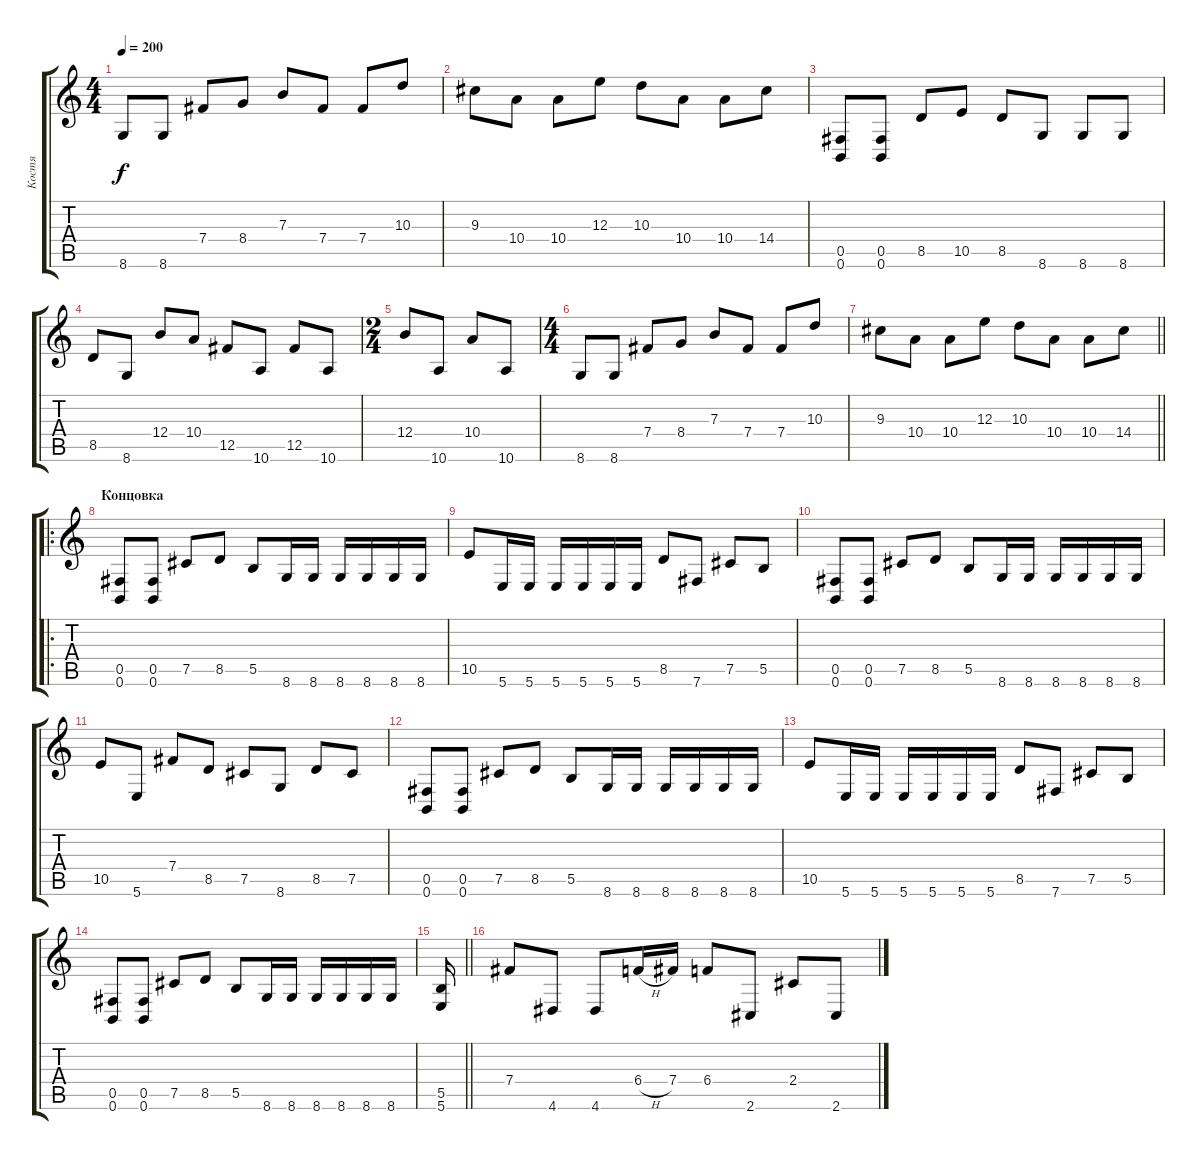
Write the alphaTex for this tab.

\track ("Костя" "Костя") {instrument distortionguitar}
\staff {score tabs}
\tuning (Db4 Ab3 E3 B2 Gb2 B1) {hide}
\ts (4 4)
\tempo 200
\clef g2
\ks c
8.6.8{dy f} 8.6.8 7.4.8 8.4.8 7.3.8 7.4.8 7.4.8 10.3.8 |
9.3.8 10.4.8 10.4.8 12.3.8 10.3.8 10.4.8 10.4.8 14.4.8 |
(0.5 0.6).8 (0.5 0.6).8 8.5.8 10.5.8 8.5.8 8.6.8 8.6.8 8.6.8 |
8.5.8 8.6.8 12.4.8 10.4.8 12.5.8 10.6.8 12.5.8 10.6.8 |
\ts (2 4)
12.4.8 10.6.8 10.4.8 10.6.8 |
\ts (4 4)
8.6.8 8.6.8 7.4.8 8.4.8 7.3.8 7.4.8 7.4.8 10.3.8 |
\barLineRight lightlight
9.3.8 10.4.8 10.4.8 12.3.8 10.3.8 10.4.8 10.4.8 14.4.8 |
\ro
\section ("" "Концовка")
(0.5 0.6).8 (0.5 0.6).8 7.5.8 8.5.8 5.5.8 8.6.16 8.6.16 8.6.16 8.6.16 8.6.16 8.6.16 |
10.5.8 5.6.16 5.6.16 5.6.16 5.6.16 5.6.16 5.6.16 8.5.8 7.6.8 7.5.8 5.5.8 |
(0.5 0.6).8 (0.5 0.6).8 7.5.8 8.5.8 5.5.8 8.6.16 8.6.16 8.6.16 8.6.16 8.6.16 8.6.16 |
10.5.8 5.6.8 7.4.8 8.5.8 7.5.8 8.6.8 8.5.8 7.5.8 |
(0.5 0.6).8 (0.5 0.6).8 7.5.8 8.5.8 5.5.8 8.6.16 8.6.16 8.6.16 8.6.16 8.6.16 8.6.16 |
10.5.8 5.6.16 5.6.16 5.6.16 5.6.16 5.6.16 5.6.16 8.5.8 7.6.8 7.5.8 5.5.8 |
(0.5 0.6).8 (0.5 0.6).8 7.5.8 8.5.8 5.5.8 8.6.16 8.6.16 8.6.16 8.6.16 8.6.16 8.6.16 |
\barLineRight lightlight
(5.5 5.6).16 |
7.4.8 4.6.8 4.6.8 6.4{h}.16 7.4.16 6.4.8 2.6.8 2.4.8 2.6.8
